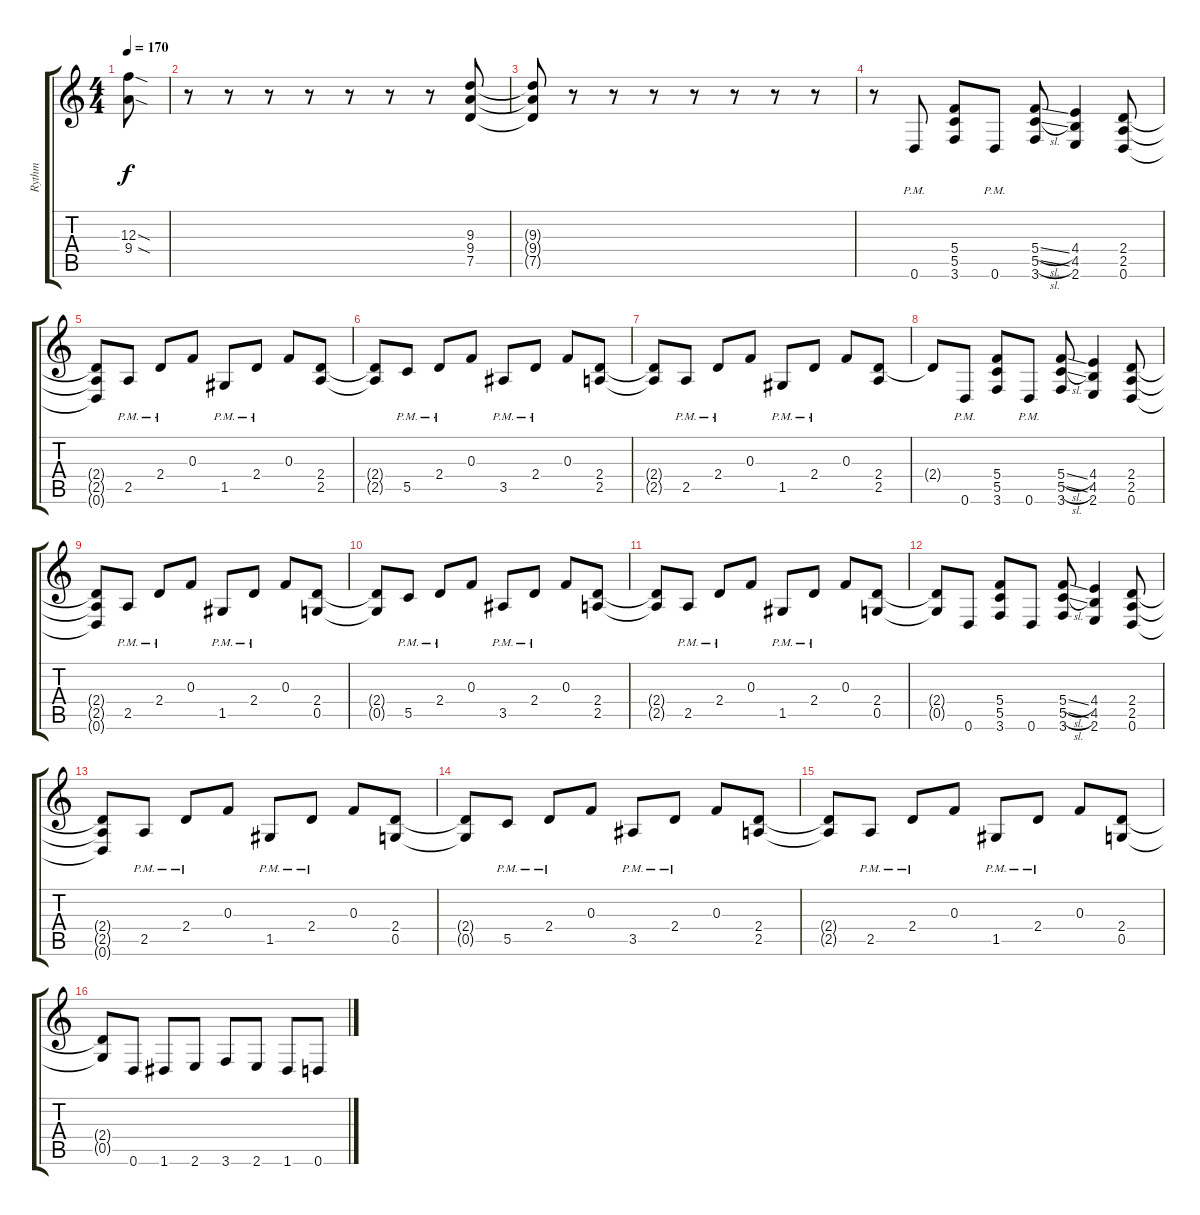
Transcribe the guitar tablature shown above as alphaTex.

\track ("Rythm" "Rythm") {instrument distortionguitar}
\staff {score tabs}
\tuning (D4 A3 F3 C3 G2 D2) {hide}
\ts (4 4)
\tempo 170
\clef g2
\ks c
(12.3{sod t} 9.4{sod t}).8{dy f} |
r.8 r.8 r.8 r.8 r.8 r.8 r.8 (9.3 9.4 7.5).8 |
(9.3{t} 9.4{t} 7.5{t}).8 r.8 r.8 r.8 r.8 r.8 r.8 r.8 |
r.8 0.6{pm}.8 (5.4 5.5 3.6).8 0.6{pm}.8 (5.4{sl} 5.5{sl} 3.6).8 (4.4 4.5 2.6).4 (2.4 2.5 0.6).8 |
(2.4{t} 2.5{t} 0.6{t}).8 2.5{pm}.8 2.4{pm}.8 0.3.8 1.5{pm}.8 2.4{pm}.8 0.3.8 (2.4 2.5).8 |
(2.4{t} 2.5{t}).8 5.5{pm}.8 2.4{pm}.8 0.3.8 3.5{pm}.8 2.4{pm}.8 0.3.8 (2.4 2.5).8 |
(2.4{t} 2.5{t}).8 2.5{pm}.8 2.4{pm}.8 0.3.8 1.5{pm}.8 2.4{pm}.8 0.3.8 (2.4 2.5).8 |
2.4{t}.8 0.6{pm}.8 (5.4 5.5 3.6).8 0.6{pm}.8 (5.4{sl} 5.5{sl} 3.6).8 (4.4 4.5 2.6).4 (2.4 2.5 0.6).8 |
(2.4{t} 2.5{t} 0.6{t}).8 2.5{pm}.8 2.4{pm}.8 0.3.8 1.5{pm}.8 2.4{pm}.8 0.3.8 (2.4 0.5).8 |
(2.4{t} 0.5{t}).8 5.5{pm}.8 2.4{pm}.8 0.3.8 3.5{pm}.8 2.4{pm}.8 0.3.8 (2.4 2.5).8 |
(2.4{t} 2.5{t}).8 2.5{pm}.8 2.4{pm}.8 0.3.8 1.5{pm}.8 2.4{pm}.8 0.3.8 (2.4 0.5).8 |
(2.4{t} 0.5{t}).8 0.6.8 (5.4 5.5 3.6).8 0.6.8 (5.4{sl} 5.5{sl} 3.6).8 (4.4 4.5 2.6).4 (2.4 2.5 0.6).8 |
(2.4{t} 2.5{t} 0.6{t}).8 2.5{pm}.8 2.4{pm}.8 0.3.8 1.5{pm}.8 2.4{pm}.8 0.3.8 (2.4 0.5).8 |
(2.4{t} 0.5{t}).8 5.5{pm}.8 2.4{pm}.8 0.3.8 3.5{pm}.8 2.4{pm}.8 0.3.8 (2.4 2.5).8 |
(2.4{t} 2.5{t}).8 2.5{pm}.8 2.4{pm}.8 0.3.8 1.5{pm}.8 2.4{pm}.8 0.3.8 (2.4 0.5).8 |
(2.4{t} 0.5{t}).8 0.6.8 1.6.8 2.6.8 3.6.8 2.6.8 1.6.8 0.6.8
